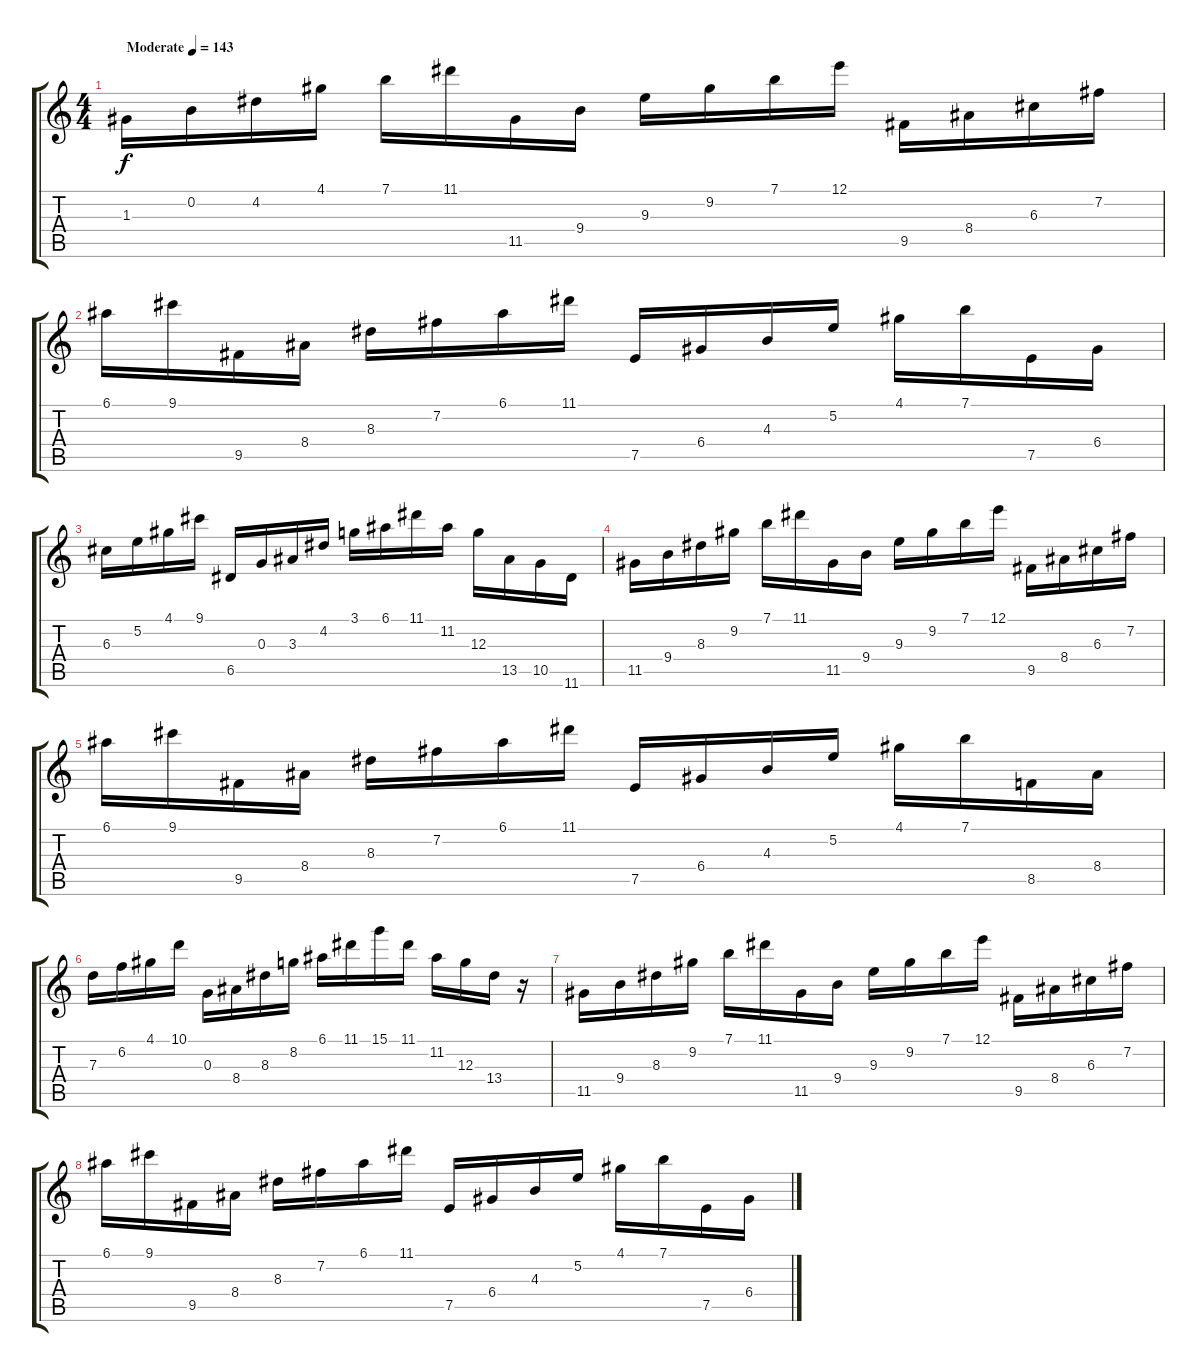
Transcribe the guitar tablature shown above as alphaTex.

\track "" {instrument distortionguitar}
\staff {score tabs}
\tuning (E4 B3 G3 D3 A2 E2) {hide}
\ts (4 4)
\tempo (143 "Moderate")
\clef g2
\ks c
1.3.16{dy f instrument distortionguitar} 0.2.16 4.2.16 4.1.16 7.1.16 11.1.16 11.5.16 9.4.16 9.3.16 9.2.16 7.1.16 12.1.16 9.5.16 8.4.16 6.3.16 7.2.16 |
6.1.16 9.1.16 9.5.16 8.4.16 8.3.16 7.2.16 6.1.16 11.1.16 7.5.16 6.4.16 4.3.16 5.2.16 4.1.16 7.1.16 7.5.16 6.4.16 |
6.3.16 5.2.16 4.1.16 9.1.16 6.5.16 0.3.16 3.3.16 4.2.16 3.1.16 6.1.16 11.1.16 11.2.16 12.3.16 13.5.16 10.5.16 11.6.16 |
11.5.16 9.4.16 8.3.16 9.2.16 7.1.16 11.1.16 11.5.16 9.4.16 9.3.16 9.2.16 7.1.16 12.1.16 9.5.16 8.4.16 6.3.16 7.2.16 |
6.1.16 9.1.16 9.5.16 8.4.16 8.3.16 7.2.16 6.1.16 11.1.16 7.5.16 6.4.16 4.3.16 5.2.16 4.1.16 7.1.16 8.5.16 8.4.16 |
7.3.16 6.2.16 4.1.16 10.1.16 0.3.16 8.4.16 8.3.16 8.2.16 6.1.16 11.1.16 15.1.16 11.1.16 11.2.16 12.3.16 13.4.16 r.16 |
11.5.16 9.4.16 8.3.16 9.2.16 7.1.16 11.1.16 11.5.16 9.4.16 9.3.16 9.2.16 7.1.16 12.1.16 9.5.16 8.4.16 6.3.16 7.2.16 |
6.1.16 9.1.16 9.5.16 8.4.16 8.3.16 7.2.16 6.1.16 11.1.16 7.5.16 6.4.16 4.3.16 5.2.16 4.1.16 7.1.16 7.5.16 6.4.16
